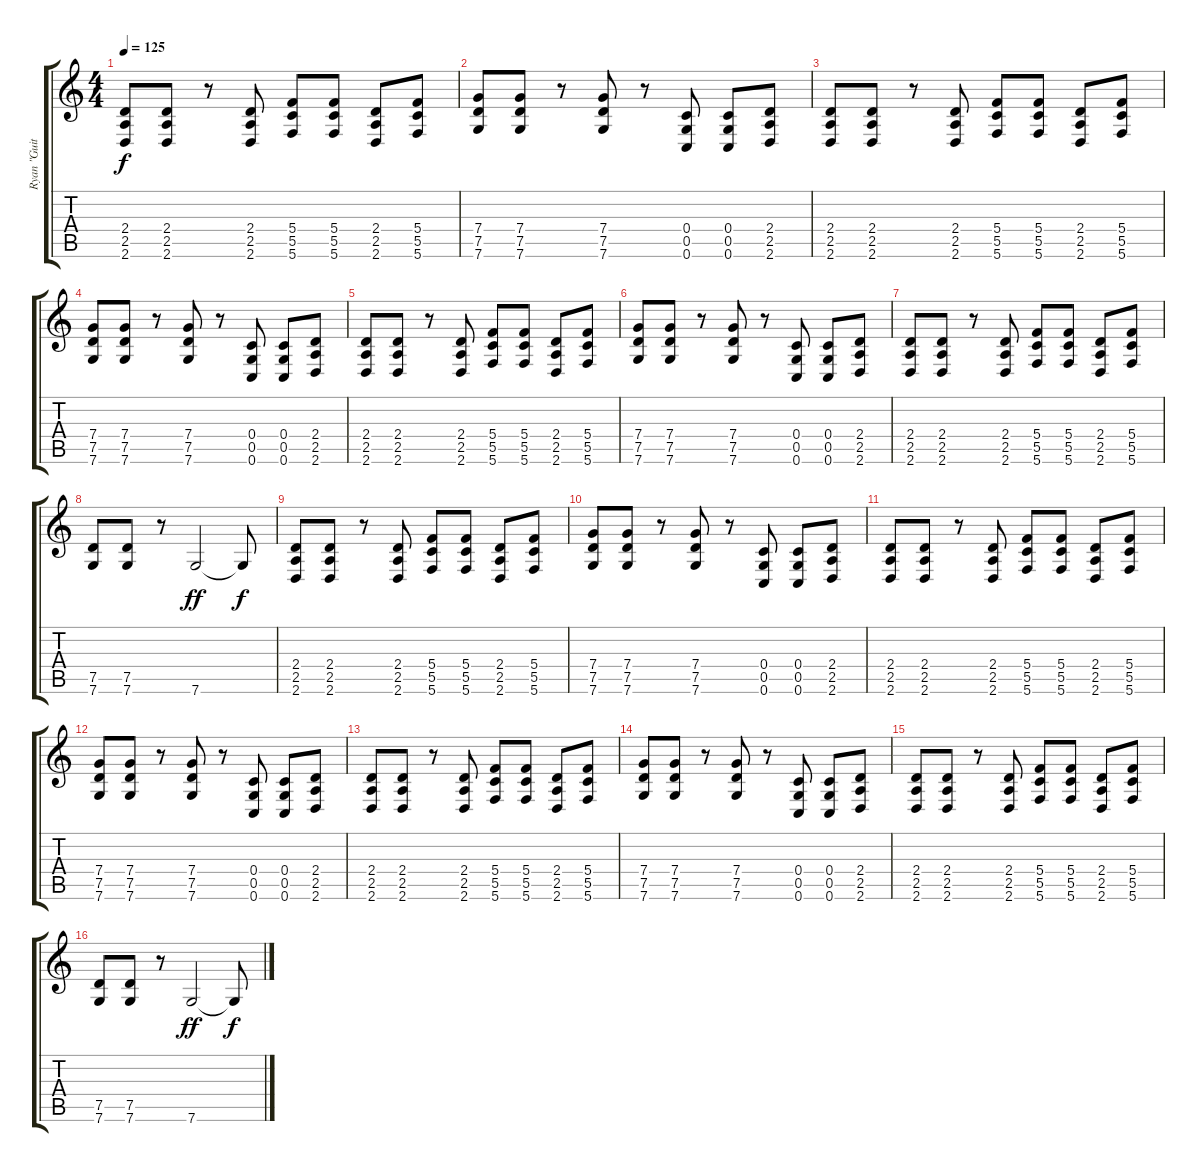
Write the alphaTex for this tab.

\track ("Ryan \"Guitar\"" "Ryan \"Guit") {instrument distortionguitar}
\staff {score tabs}
\tuning (D4 A3 F3 C3 G2 C2) {hide}
\ts (4 4)
\tempo 125
\clef g2
\ks c
(2.4 2.5 2.6).8{dy f} (2.4 2.5 2.6).8 r.8 (2.4 2.5 2.6).8 (5.4 5.5 5.6).8 (5.4 5.5 5.6).8 (2.4 2.5 2.6).8 (5.4 5.5 5.6).8 |
(7.4 7.5 7.6).8 (7.4 7.5 7.6).8 r.8 (7.4 7.5 7.6).8 r.8 (0.4 0.5 0.6).8 (0.4 0.5 0.6).8 (2.4 2.5 2.6).8 |
(2.4 2.5 2.6).8 (2.4 2.5 2.6).8 r.8 (2.4 2.5 2.6).8 (5.4 5.5 5.6).8 (5.4 5.5 5.6).8 (2.4 2.5 2.6).8 (5.4 5.5 5.6).8 |
(7.4 7.5 7.6).8 (7.4 7.5 7.6).8 r.8 (7.4 7.5 7.6).8 r.8 (0.4 0.5 0.6).8 (0.4 0.5 0.6).8 (2.4 2.5 2.6).8 |
(2.4 2.5 2.6).8 (2.4 2.5 2.6).8 r.8 (2.4 2.5 2.6).8 (5.4 5.5 5.6).8 (5.4 5.5 5.6).8 (2.4 2.5 2.6).8 (5.4 5.5 5.6).8 |
(7.4 7.5 7.6).8 (7.4 7.5 7.6).8 r.8 (7.4 7.5 7.6).8 r.8 (0.4 0.5 0.6).8 (0.4 0.5 0.6).8 (2.4 2.5 2.6).8 |
(2.4 2.5 2.6).8 (2.4 2.5 2.6).8 r.8 (2.4 2.5 2.6).8 (5.4 5.5 5.6).8 (5.4 5.5 5.6).8 (2.4 2.5 2.6).8 (5.4 5.5 5.6).8 |
(7.5 7.6).8 (7.5 7.6).8 r.8 7.6.2{dy ff} 7.6{t}.8{dy f} |
(2.4 2.5 2.6).8 (2.4 2.5 2.6).8 r.8 (2.4 2.5 2.6).8 (5.4 5.5 5.6).8 (5.4 5.5 5.6).8 (2.4 2.5 2.6).8 (5.4 5.5 5.6).8 |
(7.4 7.5 7.6).8 (7.4 7.5 7.6).8 r.8 (7.4 7.5 7.6).8 r.8 (0.4 0.5 0.6).8 (0.4 0.5 0.6).8 (2.4 2.5 2.6).8 |
(2.4 2.5 2.6).8 (2.4 2.5 2.6).8 r.8 (2.4 2.5 2.6).8 (5.4 5.5 5.6).8 (5.4 5.5 5.6).8 (2.4 2.5 2.6).8 (5.4 5.5 5.6).8 |
(7.4 7.5 7.6).8 (7.4 7.5 7.6).8 r.8 (7.4 7.5 7.6).8 r.8 (0.4 0.5 0.6).8 (0.4 0.5 0.6).8 (2.4 2.5 2.6).8 |
(2.4 2.5 2.6).8 (2.4 2.5 2.6).8 r.8 (2.4 2.5 2.6).8 (5.4 5.5 5.6).8 (5.4 5.5 5.6).8 (2.4 2.5 2.6).8 (5.4 5.5 5.6).8 |
(7.4 7.5 7.6).8 (7.4 7.5 7.6).8 r.8 (7.4 7.5 7.6).8 r.8 (0.4 0.5 0.6).8 (0.4 0.5 0.6).8 (2.4 2.5 2.6).8 |
(2.4 2.5 2.6).8 (2.4 2.5 2.6).8 r.8 (2.4 2.5 2.6).8 (5.4 5.5 5.6).8 (5.4 5.5 5.6).8 (2.4 2.5 2.6).8 (5.4 5.5 5.6).8 |
(7.5 7.6).8 (7.5 7.6).8 r.8 7.6.2{dy ff} 7.6{t}.8{dy f}
